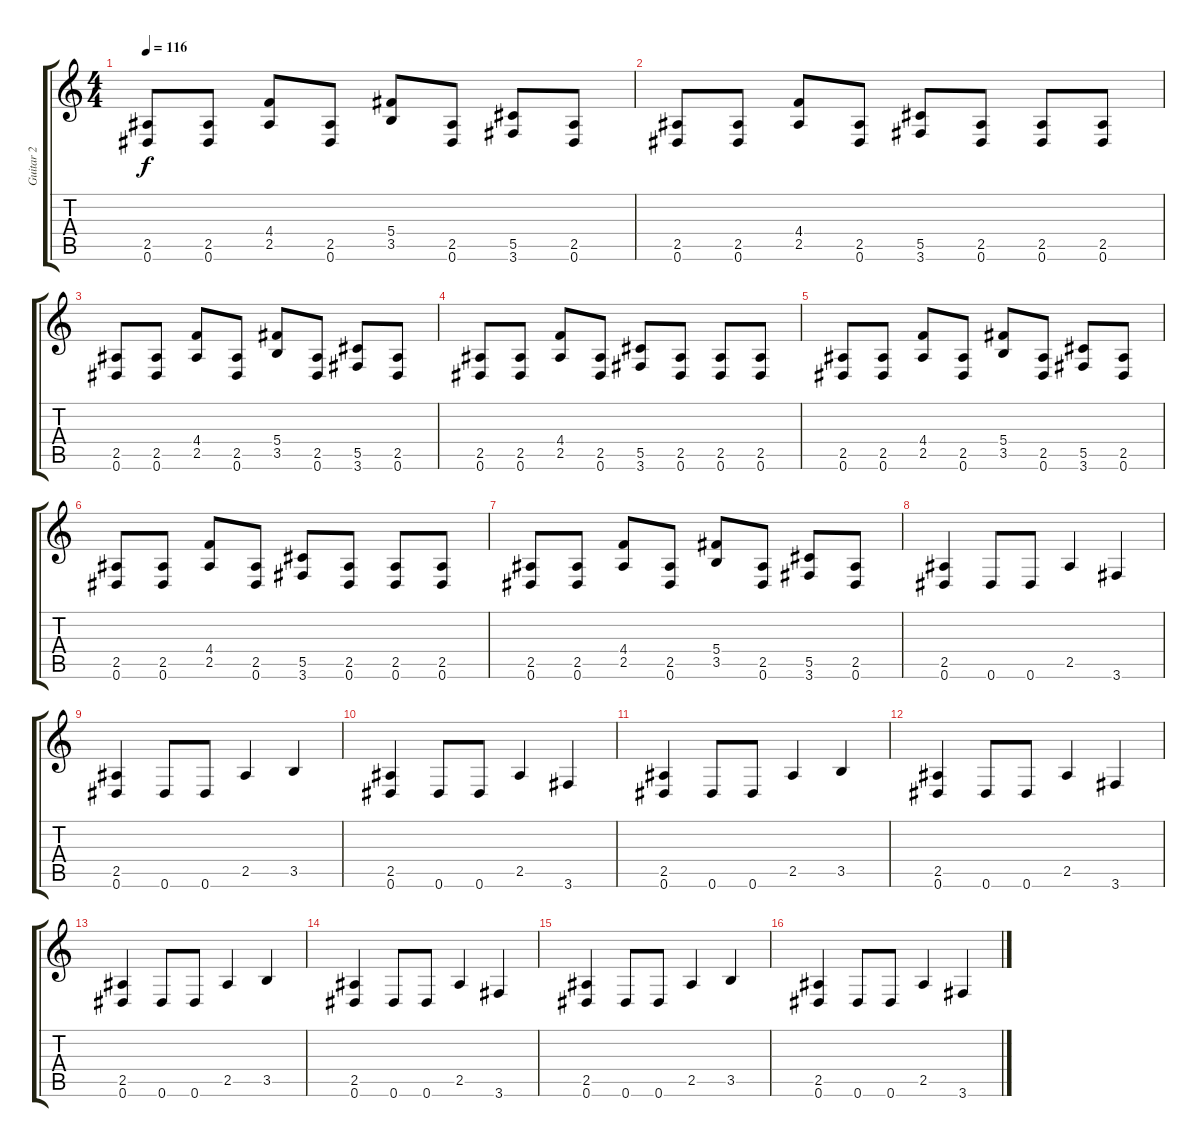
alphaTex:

\track ("Guitar 2" "Guitar 2") {instrument distortionguitar}
\staff {score tabs}
\tuning (Eb4 Bb3 Gb3 Db3 Ab2 Eb2) {hide}
\ts (4 4)
\tempo 116
\clef g2
\ks c
(2.5 0.6).8{dy f} (2.5 0.6).8 (4.4 2.5).8 (2.5 0.6).8 (5.4 3.5).8 (2.5 0.6).8 (5.5 3.6).8 (2.5 0.6).8 |
(2.5 0.6).8 (2.5 0.6).8 (4.4 2.5).8 (2.5 0.6).8 (5.5 3.6).8 (2.5 0.6).8 (2.5 0.6).8 (2.5 0.6).8 |
(2.5 0.6).8 (2.5 0.6).8 (4.4 2.5).8 (2.5 0.6).8 (5.4 3.5).8 (2.5 0.6).8 (5.5 3.6).8 (2.5 0.6).8 |
(2.5 0.6).8 (2.5 0.6).8 (4.4 2.5).8 (2.5 0.6).8 (5.5 3.6).8 (2.5 0.6).8 (2.5 0.6).8 (2.5 0.6).8 |
(2.5 0.6).8 (2.5 0.6).8 (4.4 2.5).8 (2.5 0.6).8 (5.4 3.5).8 (2.5 0.6).8 (5.5 3.6).8 (2.5 0.6).8 |
(2.5 0.6).8 (2.5 0.6).8 (4.4 2.5).8 (2.5 0.6).8 (5.5 3.6).8 (2.5 0.6).8 (2.5 0.6).8 (2.5 0.6).8 |
(2.5 0.6).8 (2.5 0.6).8 (4.4 2.5).8 (2.5 0.6).8 (5.4 3.5).8 (2.5 0.6).8 (5.5 3.6).8 (2.5 0.6).8 |
(2.5 0.6).4 0.6.8 0.6.8 2.5.4 3.6.4 |
(2.5 0.6).4 0.6.8 0.6.8 2.5.4 3.5.4 |
(2.5 0.6).4 0.6.8 0.6.8 2.5.4 3.6.4 |
(2.5 0.6).4 0.6.8 0.6.8 2.5.4 3.5.4 |
(2.5 0.6).4 0.6.8 0.6.8 2.5.4 3.6.4 |
(2.5 0.6).4 0.6.8 0.6.8 2.5.4 3.5.4 |
(2.5 0.6).4 0.6.8 0.6.8 2.5.4 3.6.4 |
(2.5 0.6).4 0.6.8 0.6.8 2.5.4 3.5.4 |
(2.5 0.6).4 0.6.8 0.6.8 2.5.4 3.6.4
